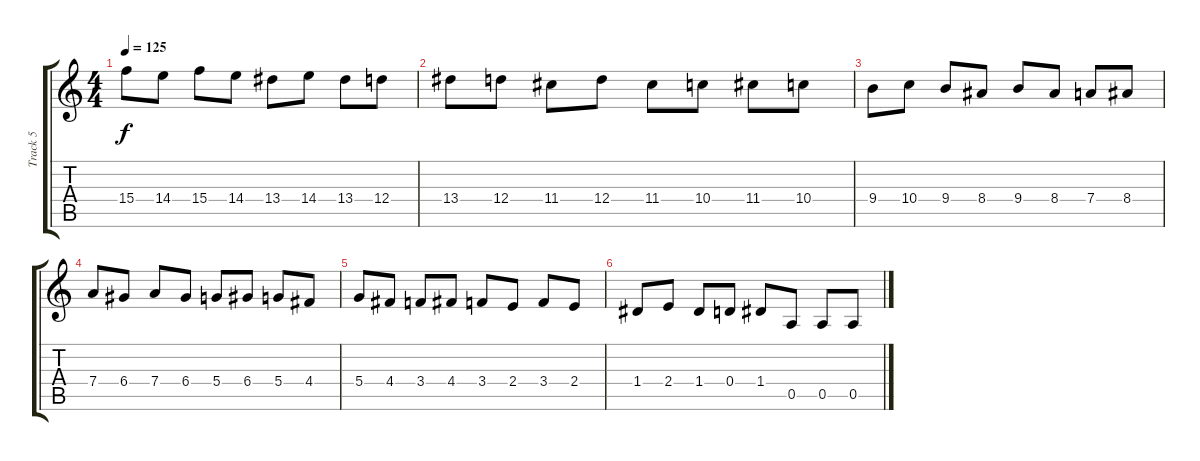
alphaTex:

\track ("Track 5" "Track 5") {instrument overdrivenguitar}
\staff {score tabs}
\tuning (E4 B3 G3 D3 A2 D2) {hide}
\ts (4 4)
\tempo 125
\clef g2
\ks c
15.4.8{dy f} 14.4.8 15.4.8 14.4.8 13.4.8 14.4.8 13.4.8 12.4.8 |
13.4.8 12.4.8 11.4.8 12.4.8 11.4.8 10.4.8 11.4.8 10.4.8 |
9.4.8 10.4.8 9.4.8 8.4.8 9.4.8 8.4.8 7.4.8 8.4.8 |
7.4.8 6.4.8 7.4.8 6.4.8 5.4.8 6.4.8 5.4.8 4.4.8 |
5.4.8 4.4.8 3.4.8 4.4.8 3.4.8 2.4.8 3.4.8 2.4.8 |
1.4.8 2.4.8 1.4.8 0.4.8 1.4.8 0.5.8 0.5.8 0.5.8
